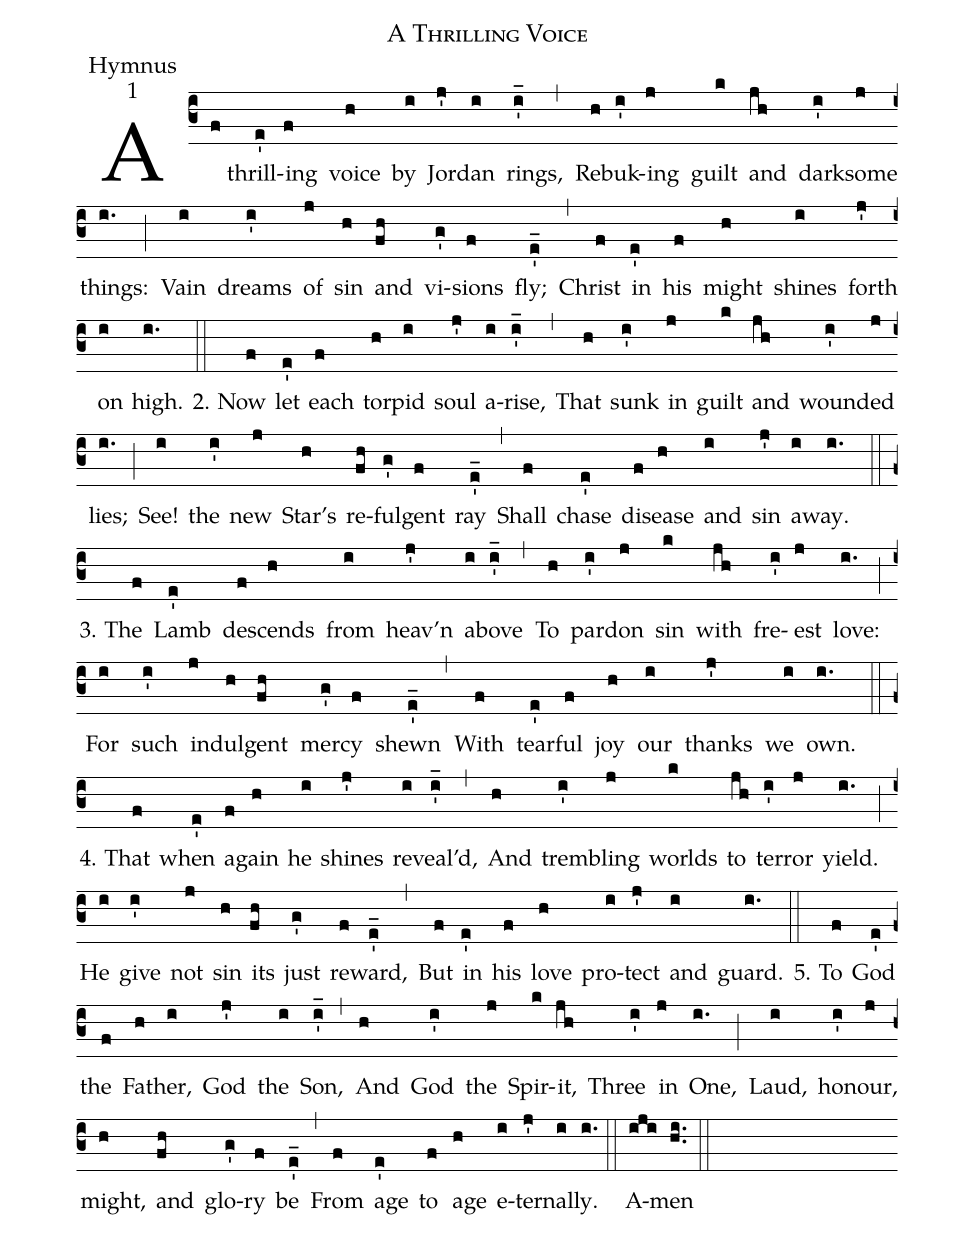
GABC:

name: A Thrilling Voice;
office-part: Hymnus;
mode: 1;
%%
(c3)A(f) thrill(e')ing(f) voice(h) by(i) Jor(j')dan(i) rings,(i_') (,)

Re(h)buk(i')ing(j) guilt(k) and(jh) dark(i')some(j) things:(i.) (;)

Vain(i) dreams(i') of(j) sin(h) and(fh) vi(g')sions(f) fly;(e_') (,)

Christ(f) in(e') his(f) might(h) shines(i) forth(j') on(i) high.(i.) (::)

2. Now(f) let(e') each(f) tor(h)pid(i) soul(j') a(i)rise,(i_') (,)

That(h) sunk(i') in(j) guilt(k) and(jh) wound(i')ed(j) lies;(i.) (;)

See!(i) the(i') new(j) Star's(h) re(fh)ful(g')gent(f) ray(e_') (,)

Shall(f) chase(e') dis(f)ease(h) and(i) sin(j') a(i)way.(i.) (::)

3. The(f) Lamb(e') de(f)scends(h) from(i) heav'n(j') a(i)bove(i_') (,)

To(h) par(i')don(j) sin(k) with(jh) fre(i')est(j) love:(i.) (;)

For(i) such(i') in(j)dul(h)gent(fh) mer(g')cy(f) shewn(e_') (,)

With(f) tear(e')ful(f) joy(h) our(i) thanks(j') we(i) own.(i.) (::)

4. That(f) when(e') a(f)gain(h) he(i) shines(j') re(i)veal'd,(i_') (,)

And(h) trem(i')bling(j) worlds(k) to(jh) ter(i')ror(j) yield.(i.) (;)

He(i) give(i') not(j) sin(h) its(fh) just(g') re(f)ward,(e_') (,)

But(f) in(e') his(f) love(h) pro(i)tect(j') and(i) guard.(i.) (::)

5. To(f) God(e') the(f) Fa(h)ther,(i) God(j') the(i) Son,(i_') (,)

And(h) God(i') the(j) Spir(k)it,(jh) Three(i') in(j) One,(i.) (;)

Laud,(i) ho(i')nour,(j) might,(h) and(fh) glo(g')ry(f) be(e_') (,)

From(f) age(e') to(f) age(h) e(i)ter(j')nal(i)ly.(i.) (::)

A(iji)men(hi..) (::)
